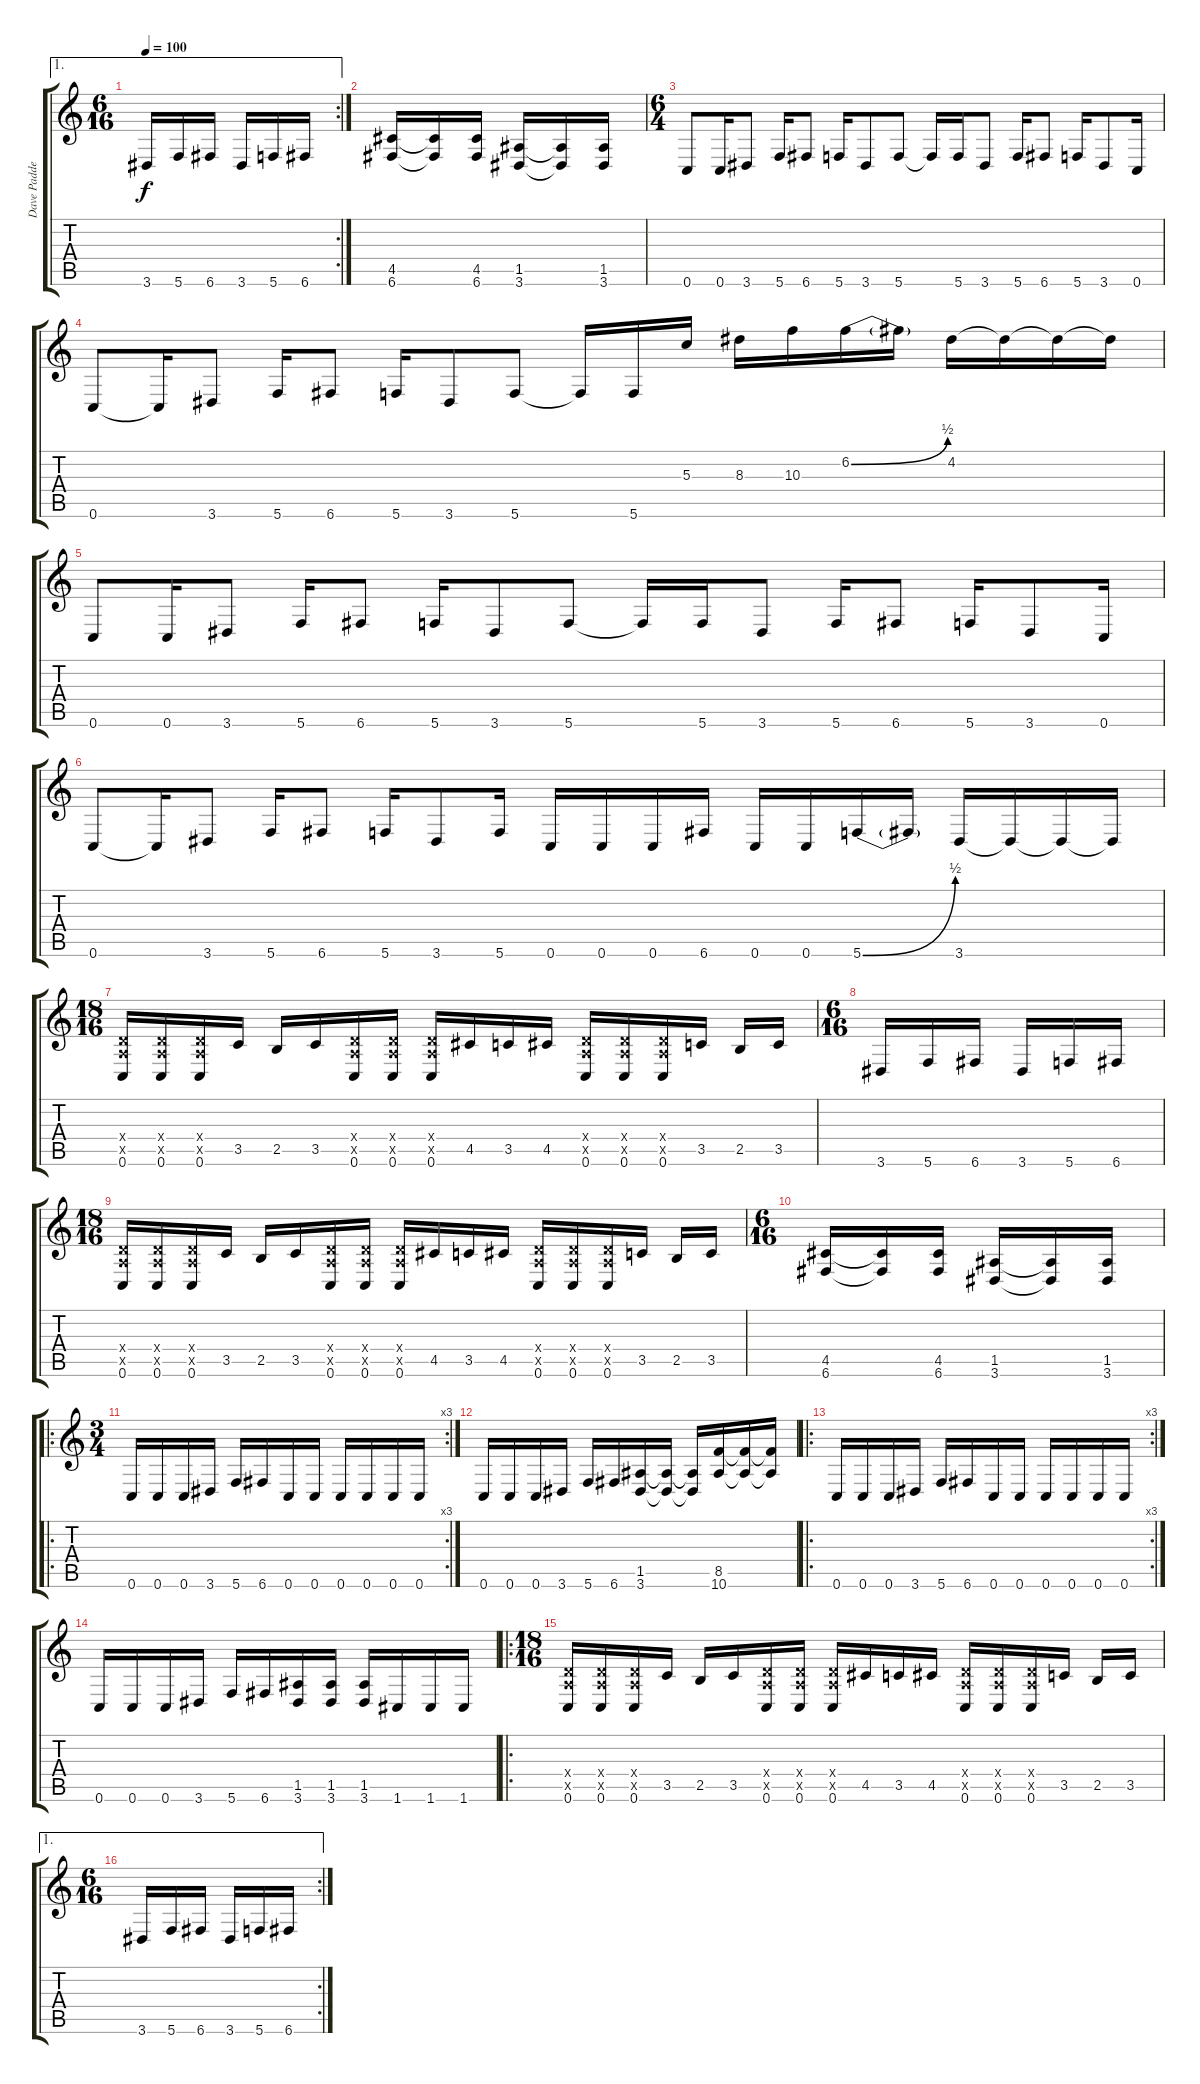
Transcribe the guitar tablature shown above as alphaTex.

\track ("Dave Padden: Guitar" "Dave Padde") {instrument overdrivenguitar}
\staff {score tabs}
\tuning (E4 B3 G3 D3 A2 C2) {hide}
\ae 1
\rc 2
\ts (6 16)
\tempo 100
\clef g2
\ks c
3.6.16{dy f} 5.6.16 6.6.16 3.6.16 5.6.16 6.6.16 |
(4.5 6.6).16 (4.5{t} 6.6{t}).16 (4.5 6.6).16 (1.5 3.6).16 (1.5{t} 3.6{t}).16 (1.5 3.6).16 |
\ts (6 4)
0.6.8 0.6.16 3.6.8 5.6.16 6.6.8 5.6.16 3.6.8 5.6.8 5.6{t}.16 5.6.16 3.6.8 5.6.16 6.6.8 5.6.16 3.6.8 0.6.16 |
0.6.8 0.6{t}.16 3.6.8 5.6.16 6.6.8 5.6.16 3.6.8 5.6.8 5.6{t}.16 5.6.16 5.3.16 8.3.16 10.3.16 6.2{be (bend 0 0 60 2)}.16 6.2{t}.16 4.2.16 4.2{t}.16 4.2{t}.16 4.2{t}.16 |
0.6.8 0.6.16 3.6.8 5.6.16 6.6.8 5.6.16 3.6.8 5.6.8 5.6{t}.16 5.6.16 3.6.8 5.6.16 6.6.8 5.6.16 3.6.8 0.6.16 |
0.6.8 0.6{t}.16 3.6.8 5.6.16 6.6.8 5.6.16 3.6.8 5.6.16 0.6.16 0.6.16 0.6.16 6.6.16 0.6.16 0.6.16 5.6{be (bend 0 0 60 2)}.16 5.6{t}.16 3.6.16 3.6{t}.16 3.6{t}.16 3.6{t}.16 |
\ts (18 16)
(0.4{x} 0.5{x} 0.6).16 (0.4{x} 0.5{x} 0.6).16 (0.4{x} 0.5{x} 0.6).16 3.5.16 2.5.16 3.5.16 (0.4{x} 0.5{x} 0.6).16 (0.4{x} 0.5{x} 0.6).16 (0.4{x} 0.5{x} 0.6).16 4.5.16 3.5.16 4.5.16 (0.4{x} 0.5{x} 0.6).16 (0.4{x} 0.5{x} 0.6).16 (0.4{x} 0.5{x} 0.6).16 3.5.16 2.5.16 3.5.16 |
\ts (6 16)
3.6.16 5.6.16 6.6.16 3.6.16 5.6.16 6.6.16 |
\ts (18 16)
(0.4{x} 0.5{x} 0.6).16 (0.4{x} 0.5{x} 0.6).16 (0.4{x} 0.5{x} 0.6).16 3.5.16 2.5.16 3.5.16 (0.4{x} 0.5{x} 0.6).16 (0.4{x} 0.5{x} 0.6).16 (0.4{x} 0.5{x} 0.6).16 4.5.16 3.5.16 4.5.16 (0.4{x} 0.5{x} 0.6).16 (0.4{x} 0.5{x} 0.6).16 (0.4{x} 0.5{x} 0.6).16 3.5.16 2.5.16 3.5.16 |
\ts (6 16)
(4.5 6.6).16 (4.5{t} 6.6{t}).16 (4.5 6.6).16 (1.5 3.6).16 (1.5{t} 3.6{t}).16 (1.5 3.6).16 |
\ro
\rc 3
\ts (3 4)
0.6.16 0.6.16 0.6.16 3.6.16 5.6.16 6.6.16 0.6.16 0.6.16 0.6.16 0.6.16 0.6.16 0.6.16 |
0.6.16 0.6.16 0.6.16 3.6.16 5.6.16 6.6.16 (1.5 3.6).16 (1.5{t} 3.6{t}).16 (1.5{t} 3.6{t}).16 (8.5 10.6).16 (8.5{t} 10.6{t}).16 (8.5{t} 10.6{t}).16 |
\ro
\rc 3
0.6.16 0.6.16 0.6.16 3.6.16 5.6.16 6.6.16 0.6.16 0.6.16 0.6.16 0.6.16 0.6.16 0.6.16 |
0.6.16 0.6.16 0.6.16 3.6.16 5.6.16 6.6.16 (1.5 3.6).16 (1.5 3.6).16 (1.5 3.6).16 1.6.16 1.6.16 1.6.16 |
\ro
\ts (18 16)
(0.4{x} 0.5{x} 0.6).16 (0.4{x} 0.5{x} 0.6).16 (0.4{x} 0.5{x} 0.6).16 3.5.16 2.5.16 3.5.16 (0.4{x} 0.5{x} 0.6).16 (0.4{x} 0.5{x} 0.6).16 (0.4{x} 0.5{x} 0.6).16 4.5.16 3.5.16 4.5.16 (0.4{x} 0.5{x} 0.6).16 (0.4{x} 0.5{x} 0.6).16 (0.4{x} 0.5{x} 0.6).16 3.5.16 2.5.16 3.5.16 |
\ae 1
\rc 2
\ts (6 16)
3.6.16 5.6.16 6.6.16 3.6.16 5.6.16 6.6.16
